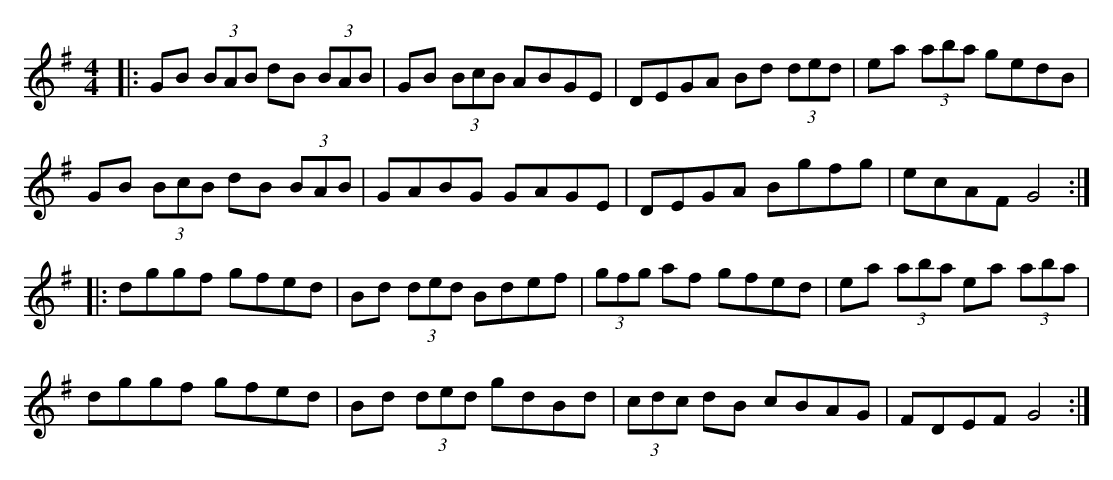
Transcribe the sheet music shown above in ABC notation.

X:1
M:4/4
K:G
|:GB (3BAB dB (3BAB|GB (3BcB ABGE|DEGA Bd (3ded|ea (3aba gedB|
GB (3BcB dB (3BAB|GABG GAGE|DEGA Bgfg|ecAF G4:|
|:dggf gfed|Bd (3ded Bdef|(3gfg af gfed|ea (3aba ea (3aba|
dggf gfed|Bd (3ded gdBd|(3cdc dB cBAG|FDEF G4:|
